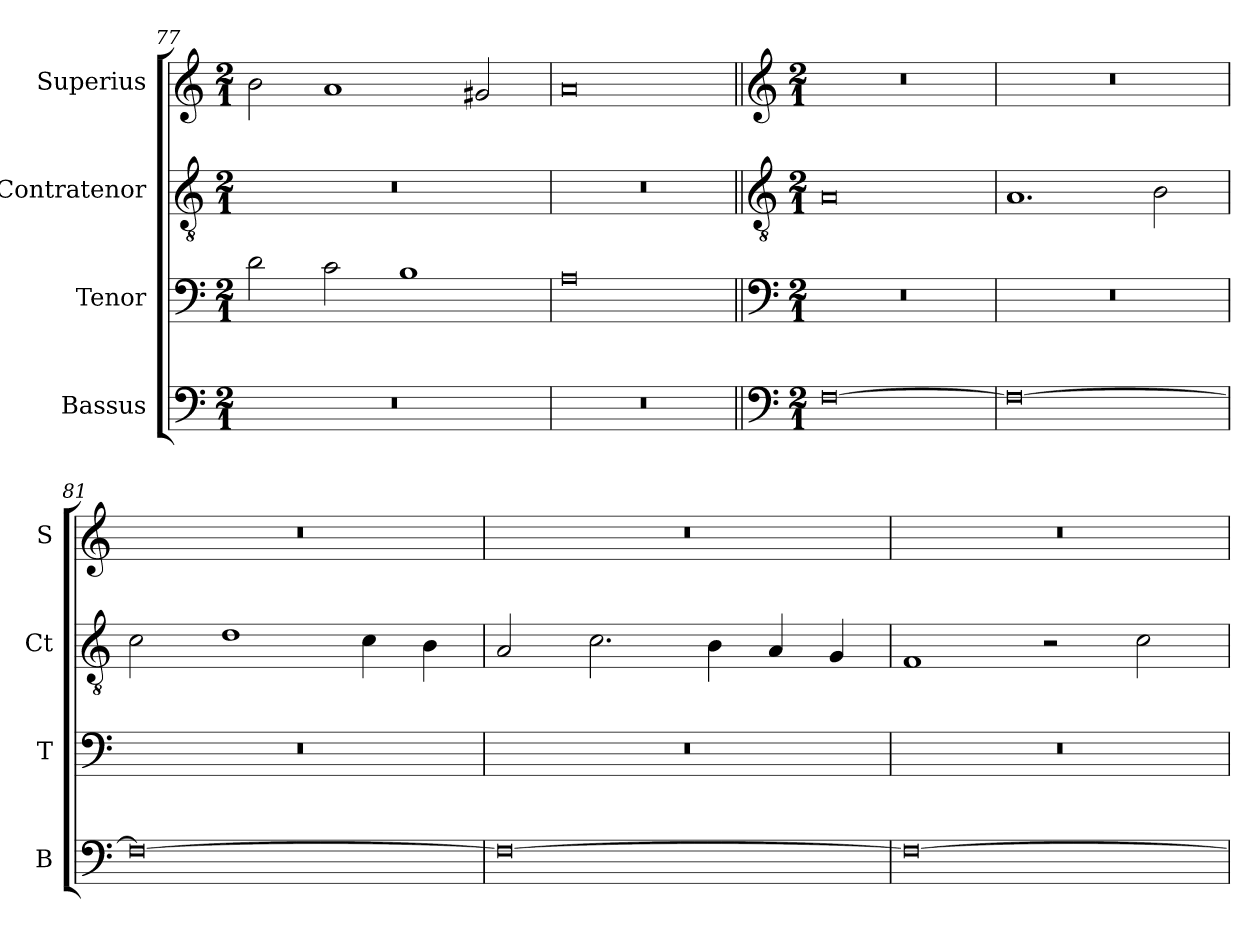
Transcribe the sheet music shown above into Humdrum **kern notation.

**kern	**kern	**kern	**kern
*part4	*part3	*part2	*part1
*staff4	*staff3	*staff2	*staff1
*I"Bassus	*I"Tenor	*I"Contratenor	*I"Superius
*I'B	*I'T	*I'Ct	*I'S
*clefF4	*clefF4	*clefGv2	*clefG2
*k[]	*k[]	*k[]	*k[]
*M2/1	*M2/1	*M2/1	*M2/1
=77	=77	=77	=77
0r	2d\	0r	2b\
.	2c\	.	1a
.	1B	.	.
.	.	.	2g#X/
=78	=78	=78	=78
0r	0A	0r	0a
!!LO:LB:g=z
=79||	=79||	=79||	=79||
*clefF4	*clefF4	*clefGv2	*clefG2
*k[]	*k[]	*k[]	*k[]
*M2/1	*M2/1	*M2/1	*M2/1
[0F	0r	0A	0r
=80	=80	=80	=80
0F_	0r	1.A	0r
.	.	2B\	.
=81	=81	=81	=81
0F_	0r	2c\	0r
.	.	1d	.
.	.	4c\	.
.	.	4B\	.
=82	=82	=82	=82
0F_	0r	2A/	0r
.	.	2.c\	.
.	.	4B\	.
.	.	4A/	.
.	.	4G/	.
=83	=83	=83	=83
0F_	0r	1F	0r
.	.	2r	.
.	.	2c\	.
=	=	=	=
*-	*-	*-	*-
